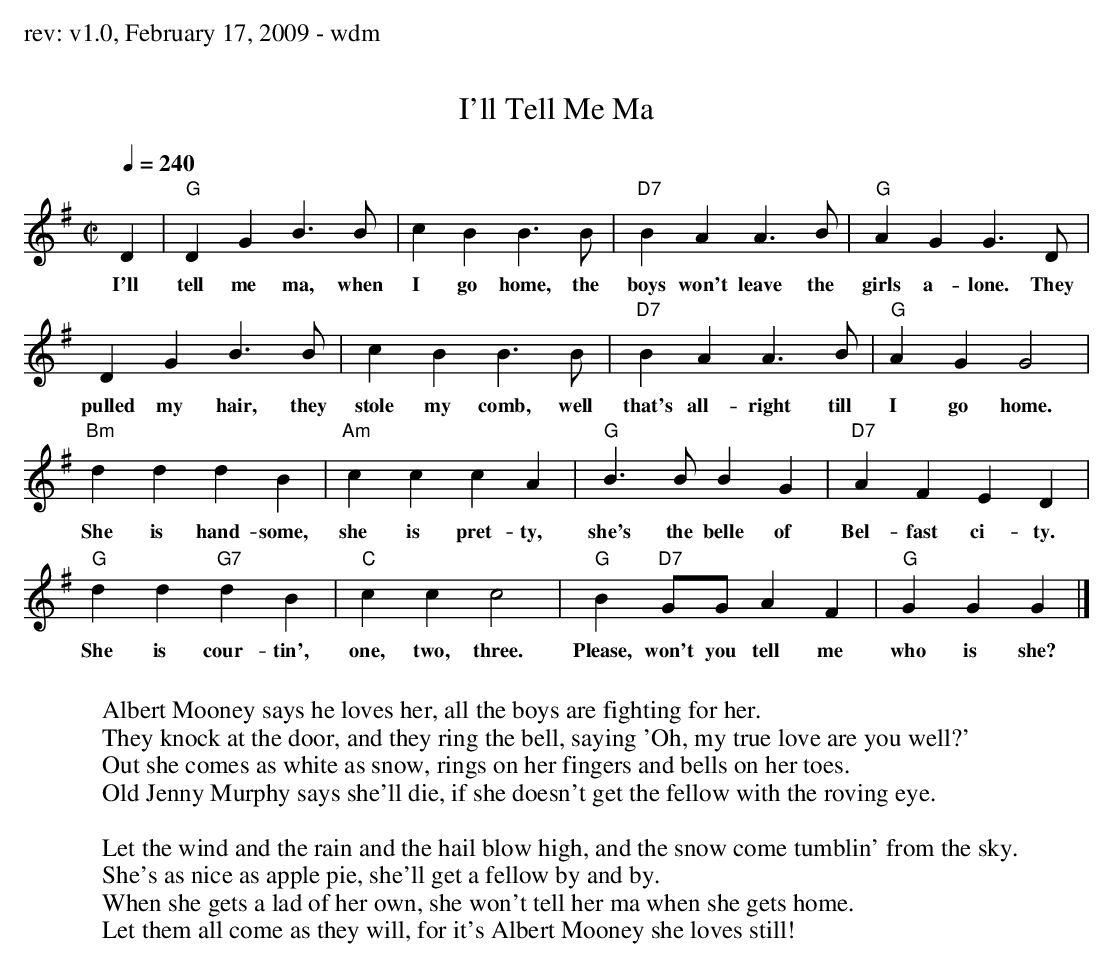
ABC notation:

X:1
T:I'll Tell Me Ma
M:C|
L:1/4
Q:1/4=240
K:G
D |"G" D G B>B | c B B>B |"D7" B A A>B |"G" A G G>D |!
w: I'll tell me ma, when I go home, the boys won't leave the girls a-lone. They
D G B>B | c B B>B |"D7" B A A>B |"G" A G G2  |!
w: pulled my hair, they stole my comb, well that's all-right till I go home.
"Bm" d d d B |"Am" c c c A |"G" B> B B G |"D7" A F E D |!
w: She is hand-some, she is pret-ty, she's the belle of Bel-fast ci-ty.
"G" d d "G7" d B |"C" c c c2  |"G" B "D7" G/G/ A F |"G" G G G|]
w: She is cour-tin', one, two, three.  Please, won't you tell me who is she?
W:
W: Albert Mooney says he loves her, all the boys are fighting for her.
W: They knock at the door, and they ring the bell, saying 'Oh, my true love are you well?'
W: Out she comes as white as snow, rings on her fingers and bells on her toes.
W: Old Jenny Murphy says she'll die, if she doesn't get the fellow with the roving eye.
W:
W: Let the wind and the rain and the hail blow high, and the snow come tumblin' from the sky.
W: She's as nice as apple pie, she'll get a fellow by and by.
W: When she gets a lad of her own, she won't tell her ma when she gets home.
W: Let them all come as they will, for it's Albert Mooney she loves still!
